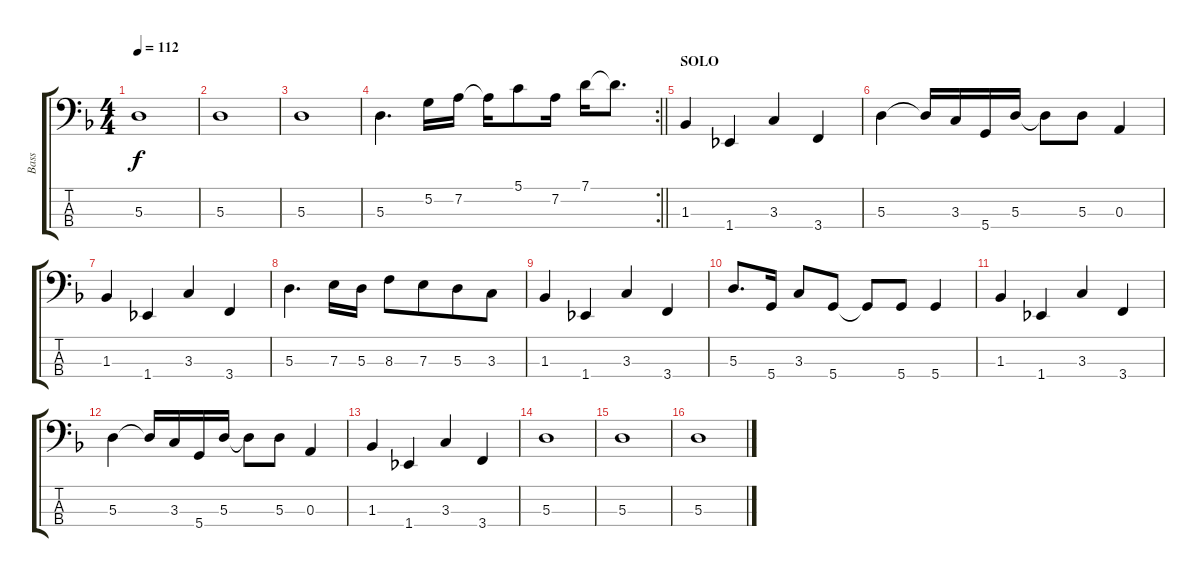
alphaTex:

\track ("Bass" "Bass") {instrument electricbasspick}
\staff {score tabs}
\tuning (G2 D2 A1 D1) {hide}
\ts (4 4)
\tempo 112
\clef f4
\ks dminor
5.3.1{dy f} |
5.3.1 |
5.3.1 |
\rc 2
\barLineRight lightlight
5.3.4{d} 5.2.16 7.2.16 7.2{t}.16 5.1.8 7.2.16 7.1.16 7.1{t}.8{d} |
\section ("" "SOLO")
1.3.4 1.4.4 3.3.4 3.4.4 |
5.3.4 5.3{t}.16 3.3.16 5.4.16 5.3.16 5.3{t}.8 5.3.8 0.3.4 |
1.3.4 1.4.4 3.3.4 3.4.4 |
5.3.4{d} 7.3.16 5.3.16 8.3.8 7.3.8{beam merge} 5.3.8 3.3.8 |
1.3.4 1.4.4 3.3.4 3.4.4 |
5.3.8{d} 5.4.16{beam split} 3.3.8 5.4.8 5.4{t}.8 5.4.8 5.4.4 |
1.3.4 1.4.4 3.3.4 3.4.4 |
5.3.4 5.3{t}.16 3.3.16 5.4.16 5.3.16 5.3{t}.8 5.3.8 0.3.4 |
1.3.4 1.4.4 3.3.4 3.4.4 |
5.3.1 |
5.3.1 |
5.3.1
